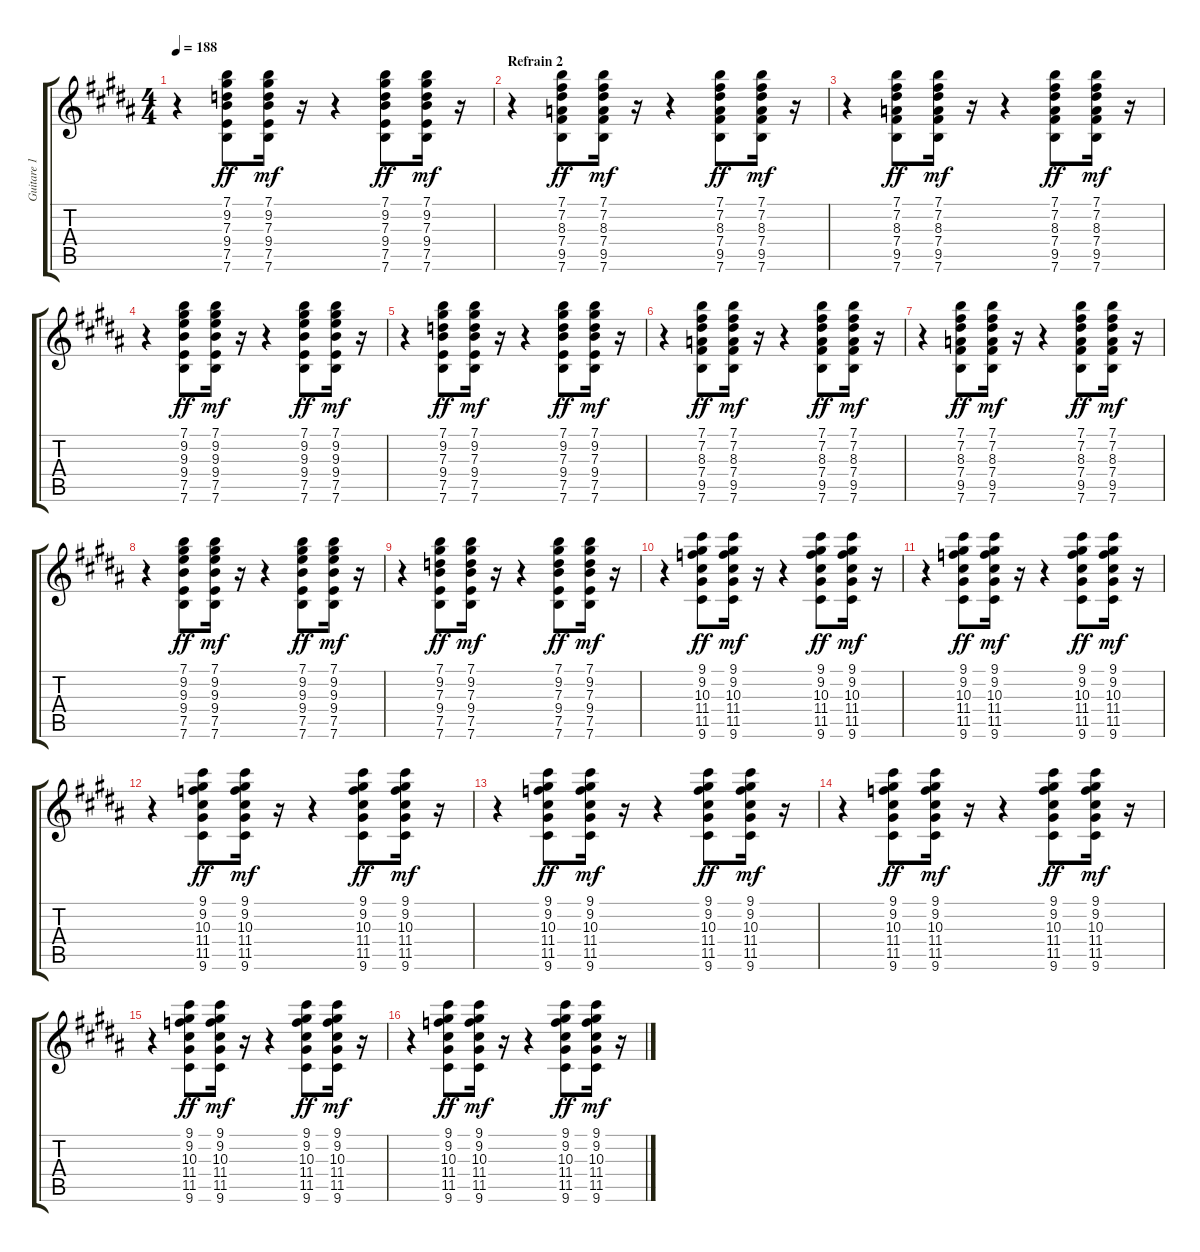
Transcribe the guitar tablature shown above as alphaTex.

\track ("Guitare 1" "Guitare 1") {instrument electricguitarmuted}
\staff {score tabs}
\tuning (E4 B3 G3 D3 A2 E2) {hide}
\ts (4 4)
\tempo 188
\clef g2
\ks b
r.4{dy mf} (7.1 9.2 7.3 9.4 7.5 7.6).8{dy ff} (7.1 9.2 7.3 9.4 7.5 7.6).16{dy mf} r.16 r.4 (7.1 9.2 7.3 9.4 7.5 7.6).8{dy ff} (7.1 9.2 7.3 9.4 7.5 7.6).16{dy mf} r.16 |
\section ("" "Refrain 2")
r.4 (7.1 7.2 8.3 7.4 9.5 7.6).8{dy ff} (7.1 7.2 8.3 7.4 9.5 7.6).16{dy mf} r.16 r.4 (7.1 7.2 8.3 7.4 9.5 7.6).8{dy ff} (7.1 7.2 8.3 7.4 9.5 7.6).16{dy mf} r.16 |
r.4 (7.1 7.2 8.3 7.4 9.5 7.6).8{dy ff} (7.1 7.2 8.3 7.4 9.5 7.6).16{dy mf} r.16 r.4 (7.1 7.2 8.3 7.4 9.5 7.6).8{dy ff} (7.1 7.2 8.3 7.4 9.5 7.6).16{dy mf} r.16 |
r.4 (7.1 9.2 9.3 9.4 7.5 7.6).8{dy ff} (7.1 9.2 9.3 9.4 7.5 7.6).16{dy mf} r.16 r.4 (7.1 9.2 9.3 9.4 7.5 7.6).8{dy ff} (7.1 9.2 9.3 9.4 7.5 7.6).16{dy mf} r.16 |
r.4 (7.1 9.2 7.3 9.4 7.5 7.6).8{dy ff} (7.1 9.2 7.3 9.4 7.5 7.6).16{dy mf} r.16 r.4 (7.1 9.2 7.3 9.4 7.5 7.6).8{dy ff} (7.1 9.2 7.3 9.4 7.5 7.6).16{dy mf} r.16 |
r.4 (7.1 7.2 8.3 7.4 9.5 7.6).8{dy ff} (7.1 7.2 8.3 7.4 9.5 7.6).16{dy mf} r.16 r.4 (7.1 7.2 8.3 7.4 9.5 7.6).8{dy ff} (7.1 7.2 8.3 7.4 9.5 7.6).16{dy mf} r.16 |
r.4 (7.1 7.2 8.3 7.4 9.5 7.6).8{dy ff} (7.1 7.2 8.3 7.4 9.5 7.6).16{dy mf} r.16 r.4 (7.1 7.2 8.3 7.4 9.5 7.6).8{dy ff} (7.1 7.2 8.3 7.4 9.5 7.6).16{dy mf} r.16 |
r.4 (7.1 9.2 9.3 9.4 7.5 7.6).8{dy ff} (7.1 9.2 9.3 9.4 7.5 7.6).16{dy mf} r.16 r.4 (7.1 9.2 9.3 9.4 7.5 7.6).8{dy ff} (7.1 9.2 9.3 9.4 7.5 7.6).16{dy mf} r.16 |
r.4 (7.1 9.2 7.3 9.4 7.5 7.6).8{dy ff} (7.1 9.2 7.3 9.4 7.5 7.6).16{dy mf} r.16 r.4 (7.1 9.2 7.3 9.4 7.5 7.6).8{dy ff} (7.1 9.2 7.3 9.4 7.5 7.6).16{dy mf} r.16 |
r.4 (9.1 9.2 10.3 11.4 11.5 9.6).8{dy ff} (9.1 9.2 10.3 11.4 11.5 9.6).16{dy mf} r.16 r.4 (9.1 9.2 10.3 11.4 11.5 9.6).8{dy ff} (9.1 9.2 10.3 11.4 11.5 9.6).16{dy mf} r.16 |
r.4 (9.1 9.2 10.3 11.4 11.5 9.6).8{dy ff} (9.1 9.2 10.3 11.4 11.5 9.6).16{dy mf} r.16 r.4 (9.1 9.2 10.3 11.4 11.5 9.6).8{dy ff} (9.1 9.2 10.3 11.4 11.5 9.6).16{dy mf} r.16 |
r.4 (9.1 9.2 10.3 11.4 11.5 9.6).8{dy ff} (9.1 9.2 10.3 11.4 11.5 9.6).16{dy mf} r.16 r.4 (9.1 9.2 10.3 11.4 11.5 9.6).8{dy ff} (9.1 9.2 10.3 11.4 11.5 9.6).16{dy mf} r.16 |
r.4 (9.1 9.2 10.3 11.4 11.5 9.6).8{dy ff} (9.1 9.2 10.3 11.4 11.5 9.6).16{dy mf} r.16 r.4 (9.1 9.2 10.3 11.4 11.5 9.6).8{dy ff} (9.1 9.2 10.3 11.4 11.5 9.6).16{dy mf} r.16 |
r.4 (9.1 9.2 10.3 11.4 11.5 9.6).8{dy ff} (9.1 9.2 10.3 11.4 11.5 9.6).16{dy mf} r.16 r.4 (9.1 9.2 10.3 11.4 11.5 9.6).8{dy ff} (9.1 9.2 10.3 11.4 11.5 9.6).16{dy mf} r.16 |
r.4 (9.1 9.2 10.3 11.4 11.5 9.6).8{dy ff} (9.1 9.2 10.3 11.4 11.5 9.6).16{dy mf} r.16 r.4 (9.1 9.2 10.3 11.4 11.5 9.6).8{dy ff} (9.1 9.2 10.3 11.4 11.5 9.6).16{dy mf} r.16 |
r.4 (9.1 9.2 10.3 11.4 11.5 9.6).8{dy ff} (9.1 9.2 10.3 11.4 11.5 9.6).16{dy mf} r.16 r.4 (9.1 9.2 10.3 11.4 11.5 9.6).8{dy ff} (9.1 9.2 10.3 11.4 11.5 9.6).16{dy mf} r.16
